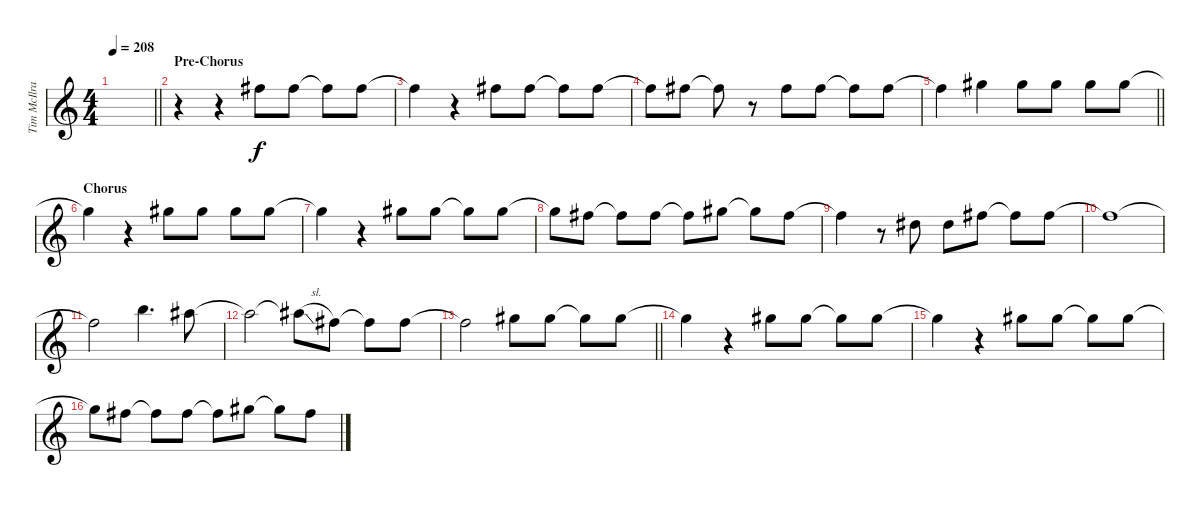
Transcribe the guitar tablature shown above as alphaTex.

\track ("Tim McIlrath - Vocals" "Tim McIlra") {instrument distortionguitar}
\staff {score}
\tuning (Eb4 Bb3 Gb3 Db3 Ab2 Eb2) {hide}
\ts (4 4)
\tempo 208
\clef g2
\barLineRight lightlight
\ks c
|
\section ("" "Pre-Chorus")
r.4 r.4 8.2.8 8.2.8 8.2{t}.8 8.2.8 |
8.2{t}.4 r.4 8.2.8 8.2.8 8.2{t}.8 8.2.8 |
8.2{t}.8 8.2.8 8.2{t}.8 r.8 8.2.8 8.2.8 8.2{t}.8 8.2.8 |
\barLineRight lightlight
8.2{t}.4 10.2.4 10.2.8 10.2.8 10.2.8 10.2.8 |
\section ("" "Chorus")
10.2{t}.4 r.4 10.2.8 10.2.8 10.2.8 10.2.8 |
10.2{t}.4 r.4 10.2.8 10.2.8 10.2{t}.8 10.2.8 |
10.2{t}.8 8.2.8 8.2{t}.8 8.2.8 8.2{t}.8 10.2.8 10.2{t}.8 8.2.8 |
8.2{t}.4 r.8 5.2.8 5.2.8 8.2.8 8.2{t}.8 8.2.8 |
8.2{t}.1 |
8.2{t}.2 13.2.4{d} 12.2.8 |
12.2{t}.2 12.2{sl t}.8 8.2.8 8.2{t}.8 8.2.8 |
\barLineRight lightlight
8.2{t}.2 10.2.8 10.2.8 10.2{t}.8 10.2.8 |
10.2{t}.4 r.4 10.2.8 10.2.8 10.2{t}.8 10.2.8 |
10.2{t}.4 r.4 10.2.8 10.2.8 10.2{t}.8 10.2.8 |
10.2{t}.8 8.2.8 8.2{t}.8 8.2.8 8.2{t}.8 10.2.8 10.2{t}.8 8.2.8
